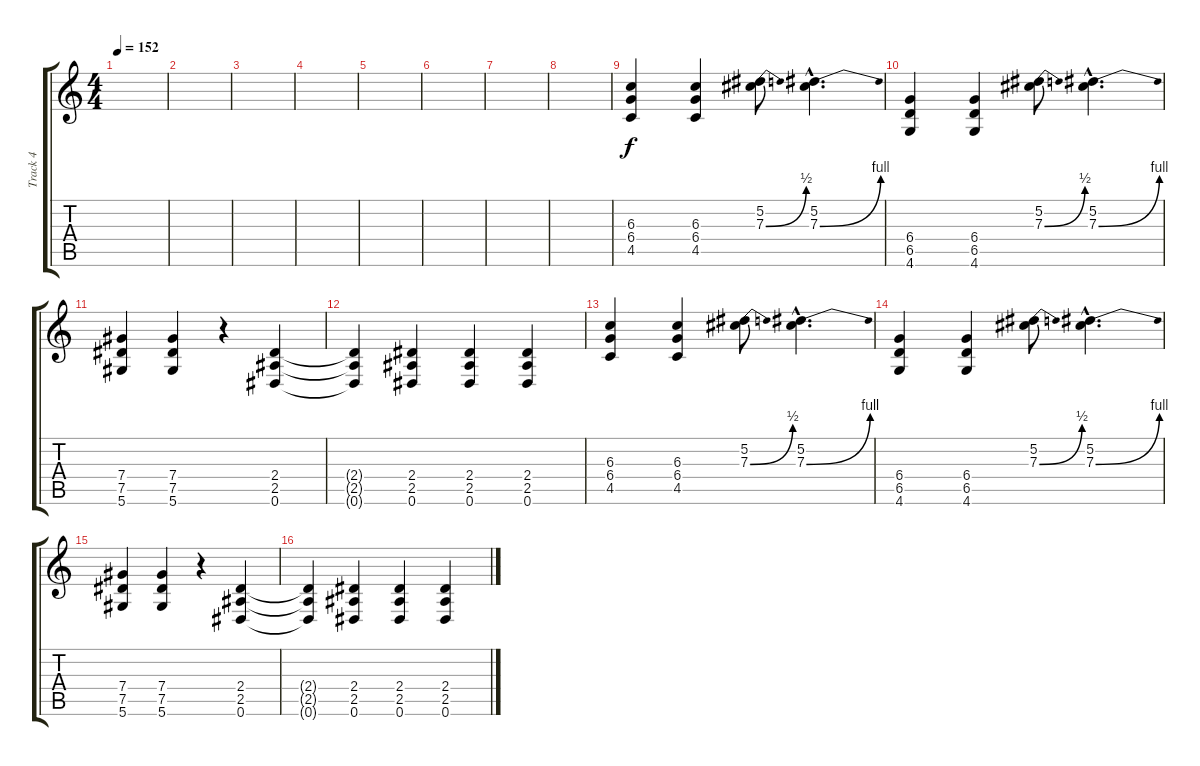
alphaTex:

\track ("Track 4" "Track 4") {instrument distortionguitar}
\staff {score tabs}
\tuning (Eb4 Bb3 Gb3 Db3 Ab2 Eb2) {hide}
\ts (4 4)
\tempo 152
\clef g2
\ks c
|
|
|
|
|
|
|
|
(6.3 6.4 4.5).4 (6.3 6.4 4.5).4 (5.2 7.3{be (bend 0 0 60 2)}).8 (5.2{hac} 7.3{be (bend 0 0 60 4) hac}).4{d} |
(6.4 6.5 4.6).4 (6.4 6.5 4.6).4 (5.2 7.3{be (bend 0 0 60 2)}).8 (5.2{hac} 7.3{be (bend 0 0 60 4) hac}).4{d} |
(7.4 7.5 5.6).4 (7.4 7.5 5.6).4 r.4 (2.4 2.5 0.6).4 |
(2.4{t} 2.5{t} 0.6{t}).4 (2.4 2.5 0.6).4 (2.4 2.5 0.6).4 (2.4 2.5 0.6).4 |
(6.3 6.4 4.5).4 (6.3 6.4 4.5).4 (5.2 7.3{be (bend 0 0 60 2)}).8 (5.2{hac} 7.3{be (bend 0 0 60 4) hac}).4{d} |
(6.4 6.5 4.6).4 (6.4 6.5 4.6).4 (5.2 7.3{be (bend 0 0 60 2)}).8 (5.2{hac} 7.3{be (bend 0 0 60 4) hac}).4{d} |
(7.4 7.5 5.6).4 (7.4 7.5 5.6).4 r.4 (2.4 2.5 0.6).4 |
(2.4{t} 2.5{t} 0.6{t}).4 (2.4 2.5 0.6).4 (2.4 2.5 0.6).4 (2.4 2.5 0.6).4
